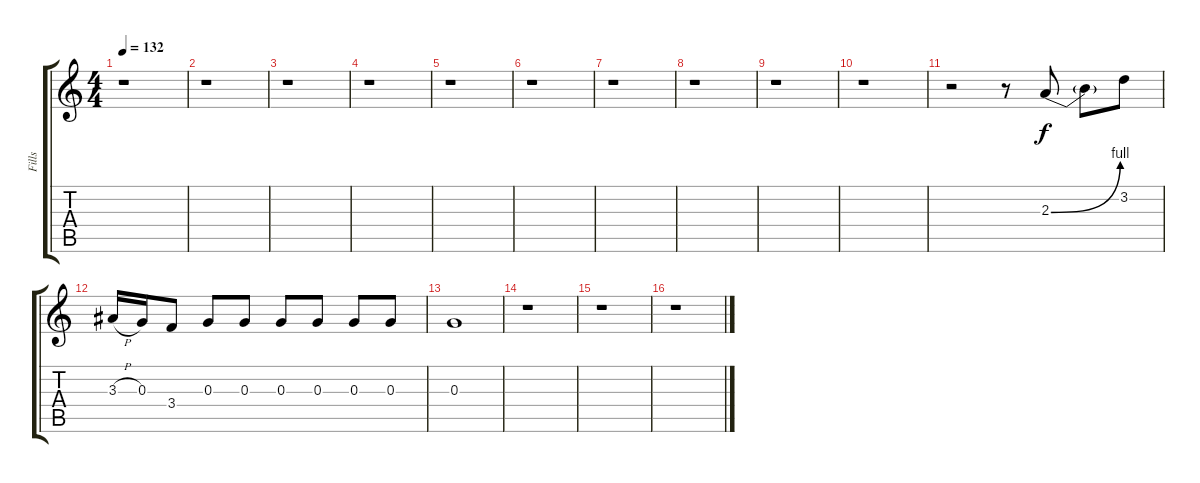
\track ("Fills" "Fills") {instrument overdrivenguitar}
\staff {score tabs}
\tuning (D4 B3 G3 D3 G2 D2) {hide}
\ts (4 4)
\tempo 132
\clef g2
\ks c
r.1{dy f} |
r.1 |
r.1 |
r.1 |
r.1 |
r.1 |
r.1 |
r.1 |
r.1 |
r.1 |
r.2 r.8 2.3{be (bend 0 0 60 4)}.8 2.3{t}.8 3.2.8 |
3.3{h}.16 0.3.16 3.4.8 0.3.8 0.3.8 0.3.8 0.3.8 0.3.8 0.3.8 |
0.3.1 |
r.1 |
r.1 |
r.1
